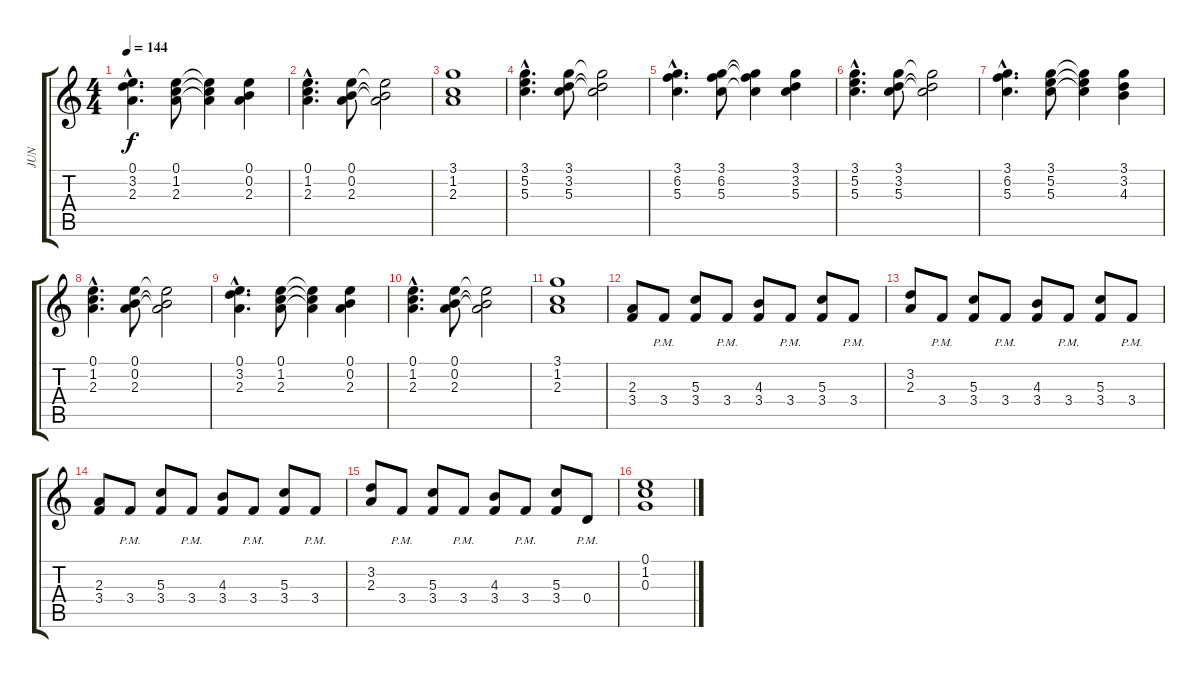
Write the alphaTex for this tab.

\track ("JUN" "JUN") {instrument distortionguitar}
\staff {score tabs}
\tuning (E4 B3 G3 D3 A2 E2) {hide}
\ts (4 4)
\tempo 144
\clef g2
\ks c
(0.1{hac} 3.2{hac} 2.3{hac}).4{d dy f} (0.1 1.2 2.3).8 (0.1{t} 1.2{t} 2.3{t}).4 (0.1 0.2 2.3).4 |
(0.1{hac} 1.2{hac} 2.3{hac}).4{d} (0.1 0.2 2.3).8 (0.1{t} 0.2{t} 2.3{t}).2 |
(3.1 1.2 2.3).1 |
(3.1{hac} 5.2{hac} 5.3{hac}).4{d} (3.1 3.2 5.3).8 (3.1{t} 3.2{t} 5.3{t}).2 |
(3.1{hac} 6.2{hac} 5.3{hac}).4{d} (3.1 6.2 5.3).8 (3.1{t} 6.2{t} 5.3{t}).4 (3.1 3.2 5.3).4 |
(3.1{hac} 5.2{hac} 5.3{hac}).4{d} (3.1 3.2 5.3).8 (3.1{t} 3.2{t} 5.3{t}).2 |
(3.1{hac} 6.2{hac} 5.3{hac}).4{d} (3.1 5.2 5.3).8 (3.1{t} 5.2{t} 5.3{t}).4 (3.1 3.2 4.3).4 |
(0.1{hac} 1.2{hac} 2.3{hac}).4{d} (0.1 0.2 2.3).8 (0.1{t} 0.2{t} 2.3{t}).2 |
(0.1{hac} 3.2{hac} 2.3{hac}).4{d} (0.1 1.2 2.3).8 (0.1{t} 1.2{t} 2.3{t}).4 (0.1 0.2 2.3).4 |
(0.1{hac} 1.2{hac} 2.3{hac}).4{d} (0.1 0.2 2.3).8 (0.1{t} 0.2{t} 2.3{t}).2 |
(3.1 1.2 2.3).1 |
(2.3 3.4).8{instrument distortionguitar} 3.4{pm}.8 (5.3 3.4).8 3.4{pm}.8 (4.3 3.4).8 3.4{pm}.8 (5.3 3.4).8 3.4{pm}.8 |
(3.2 2.3).8 3.4{pm}.8 (5.3 3.4).8 3.4{pm}.8 (4.3 3.4).8 3.4{pm}.8 (5.3 3.4).8 3.4{pm}.8 |
(2.3 3.4).8 3.4{pm}.8 (5.3 3.4).8 3.4{pm}.8 (4.3 3.4).8 3.4{pm}.8 (5.3 3.4).8 3.4{pm}.8 |
(3.2 2.3).8 3.4{pm}.8 (5.3 3.4).8 3.4{pm}.8 (4.3 3.4).8 3.4{pm}.8 (5.3 3.4).8 0.4{pm}.8 |
(0.1 1.2 0.3).1
